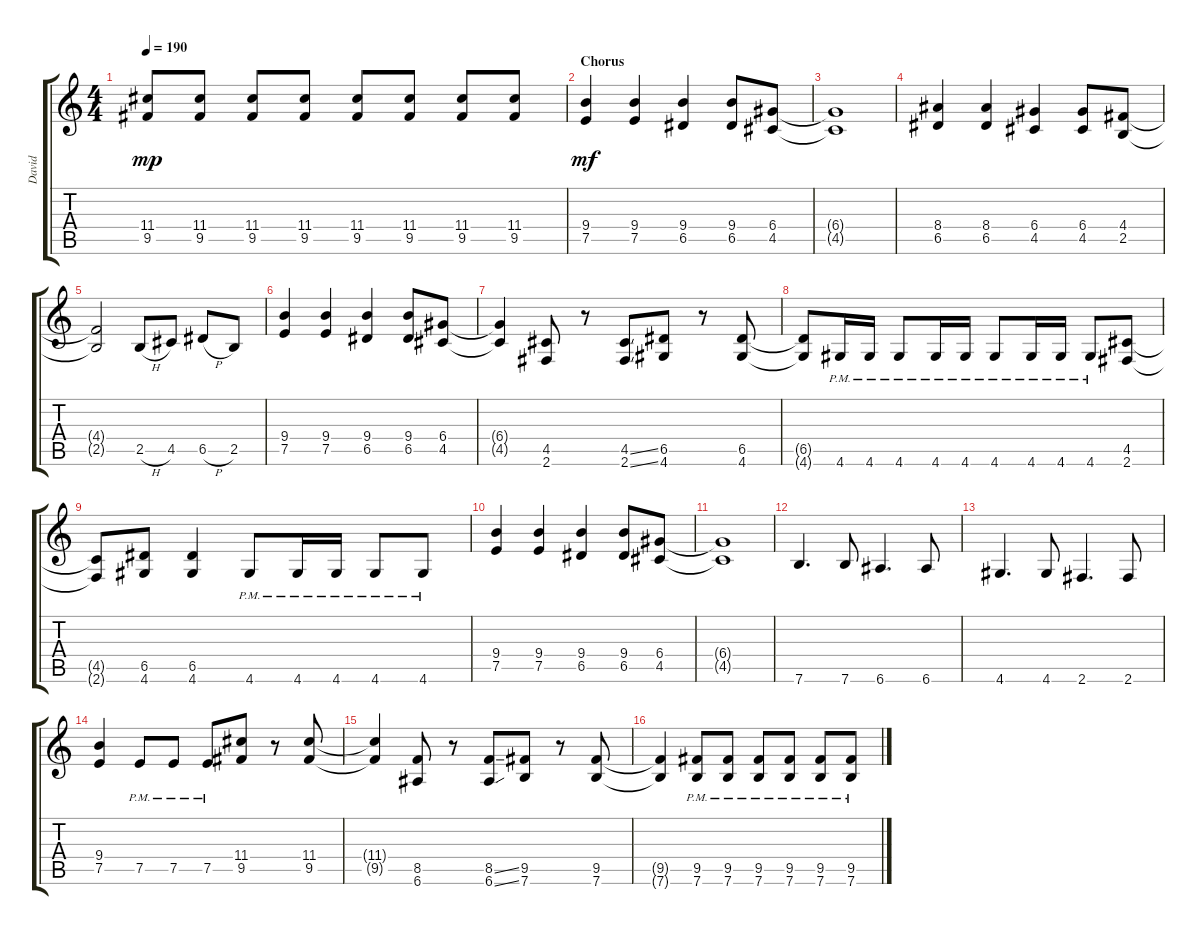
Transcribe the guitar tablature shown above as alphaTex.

\track ("David" "David") {instrument distortionguitar}
\staff {score tabs}
\tuning (E4 B3 G3 D3 A2 E2) {hide}
\ts (4 4)
\tempo 190
\clef g2
\ks c
(11.4 9.5).8{dy mp} (11.4 9.5).8 (11.4 9.5).8 (11.4 9.5).8 (11.4 9.5).8 (11.4 9.5).8 (11.4 9.5).8 (11.4 9.5).8 |
\section ("" "Chorus")
(9.4 7.5).4{dy mf} (9.4 7.5).4 (9.4 6.5).4 (9.4 6.5).8 (6.4 4.5).8 |
(6.4{t} 4.5{t}).1 |
(8.4 6.5).4 (8.4 6.5).4 (6.4 4.5).4 (6.4 4.5).8 (4.4 2.5).8 |
(4.4{t} 2.5{t}).2 2.5{h}.8 4.5.8 6.5{h}.8 2.5.8 |
(9.4 7.5).4 (9.4 7.5).4 (9.4 6.5).4 (9.4 6.5).8 (6.4 4.5).8 |
(6.4{t} 4.5{t}).4 (4.5 2.6).8 r.8 (4.5{ss} 2.6{ss}).8 (6.5 4.6).8 r.8 (6.5 4.6).8 |
(6.5{t} 4.6{t}).8 4.6{pm}.16 4.6{pm}.16 4.6{pm}.8 4.6{pm}.16 4.6{pm}.16 4.6{pm}.8 4.6{pm}.16 4.6{pm}.16 4.6{pm}.8 (4.5 2.6).8 |
(4.5{t} 2.6{t}).8 (6.5 4.6).8 (6.5 4.6).4 4.6{pm}.8 4.6{pm}.16 4.6{pm}.16 4.6{pm}.8 4.6{pm}.8 |
(9.4 7.5).4 (9.4 7.5).4 (9.4 6.5).4 (9.4 6.5).8 (6.4 4.5).8 |
(6.4{t} 4.5{t}).1 |
7.6.4{d} 7.6.8 6.6.4{d} 6.6.8 |
4.6.4{d} 4.6.8 2.6.4{d} 2.6.8 |
(9.4 7.5).4 7.5{pm}.8 7.5{pm}.8 7.5{pm}.8 (11.4 9.5).8 r.8 (11.4 9.5).8 |
(11.4{t} 9.5{t}).4 (8.5 6.6).8 r.8 (8.5{ss} 6.6{ss}).8 (9.5 7.6).8 r.8 (9.5 7.6).8 |
(9.5{t} 7.6{t}).4 (9.5{pm} 7.6{pm}).8 (9.5{pm} 7.6{pm}).8 (9.5{pm} 7.6{pm}).8 (9.5{pm} 7.6{pm}).8 (9.5{pm} 7.6{pm}).8 (9.5{pm} 7.6{pm}).8
